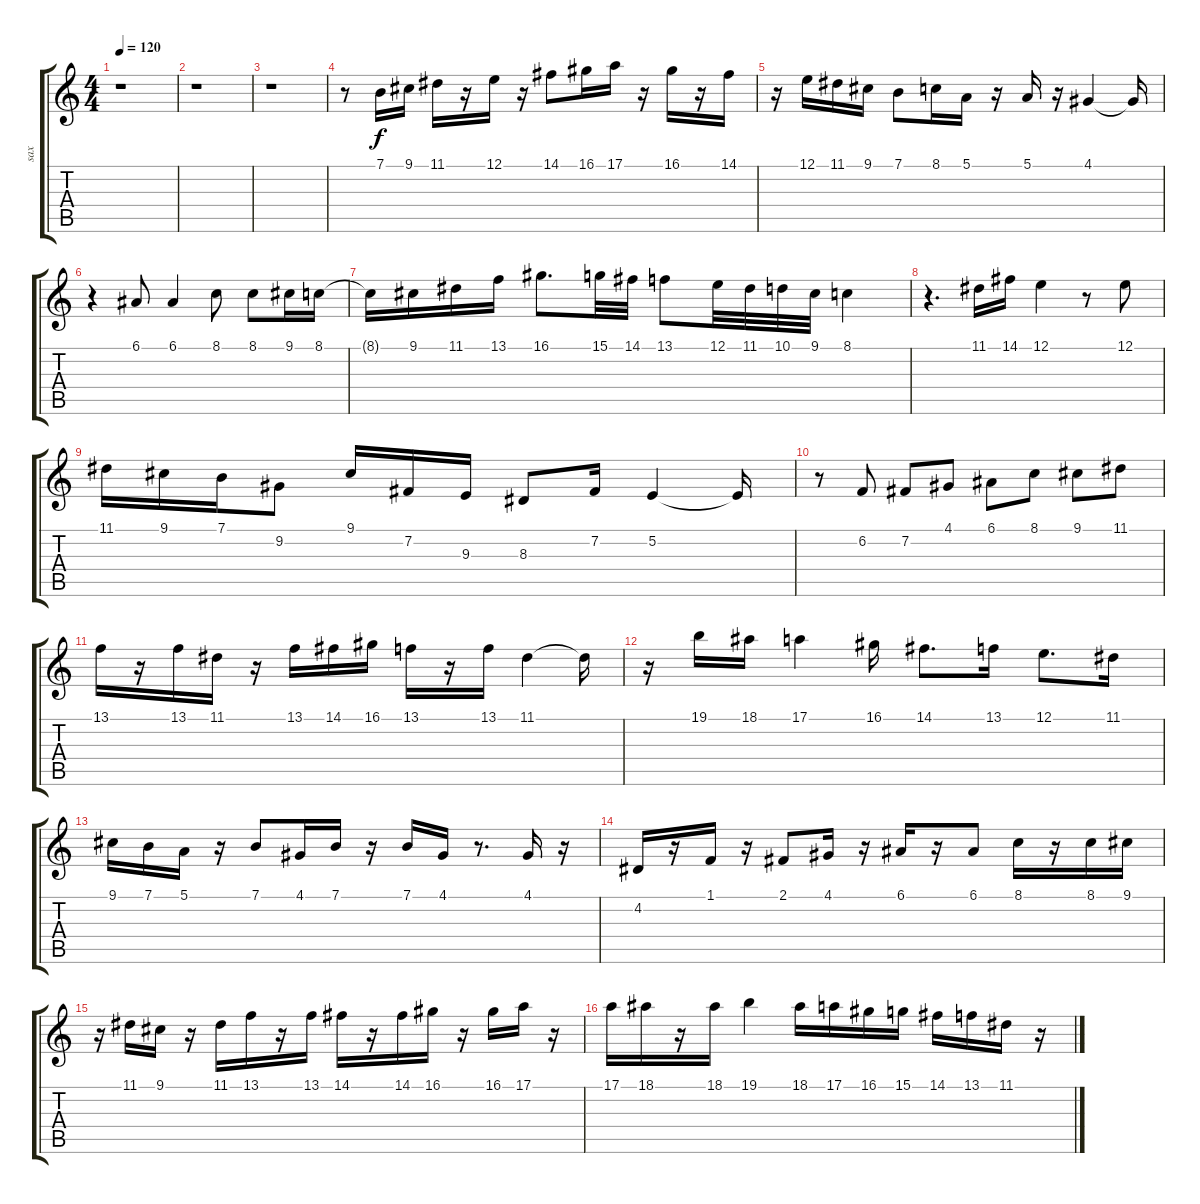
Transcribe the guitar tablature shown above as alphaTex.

\track ("sax" "sax") {instrument sopranosax}
\staff {score tabs}
\tuning (E4 B3 G3 D3 A2 E2) {hide}
\ts (4 4)
\tempo 120
\clef g2
\ks c
r.1{dy f} |
r.1 |
r.1 |
r.8 7.1.16 9.1.16 11.1.16 r.16 12.1.16 r.16 14.1.8 16.1.16 17.1.16 r.16 16.1.16 r.16 14.1.16 |
r.16 12.1.16 11.1.16 9.1.16 7.1.8 8.1.16 5.1.16 r.16 5.1.16 r.16 4.1.4 4.1{t}.16 |
r.4 6.1.8 6.1.4 8.1.8 8.1.8 9.1.16 8.1.16 |
8.1{t}.16 9.1.16 11.1.16 13.1.16 16.1.8{d} 15.1.32 14.1.32 13.1.8 12.1.32 11.1.32 10.1.32 9.1.32 8.1.4 |
r.4{d} 11.1.16 14.1.16 12.1.4 r.8 12.1.8 |
11.1.16 9.1.16 7.1.16 9.2.8 9.1.16 7.2.16 9.3.16 8.3.8 7.2.16 5.2.4 5.2{t}.16 |
r.8 6.2.8 7.2.8 4.1.8 6.1.8 8.1.8 9.1.8 11.1.8 |
13.1.16 r.16 13.1.16 11.1.16 r.16 13.1.16 14.1.16 16.1.16 13.1.16 r.16 13.1.16 11.1.4 11.1{t}.16 |
r.16 19.1.16 18.1.16 17.1.4 16.1.16 14.1.8{d} 13.1.16 12.1.8{d} 11.1.16 |
9.1.16 7.1.16 5.1.16 r.16 7.1.8 4.1.16 7.1.16 r.16 7.1.16 4.1.16 r.8{d} 4.1.16 r.16 |
4.2.16 r.16 1.1.16 r.16 2.1.8 4.1.16 r.16 6.1.16 r.16 6.1.8 8.1.16 r.16 8.1.16 9.1.16 |
r.16 11.1.16 9.1.16 r.16 11.1.16 13.1.16 r.16 13.1.16 14.1.16 r.16 14.1.16 16.1.16 r.16 16.1.16 17.1.16 r.16 |
17.1.16 18.1.16 r.16 18.1.16 19.1.4 18.1.16 17.1.16 16.1.16 15.1.16 14.1.16 13.1.16 11.1.16 r.16
